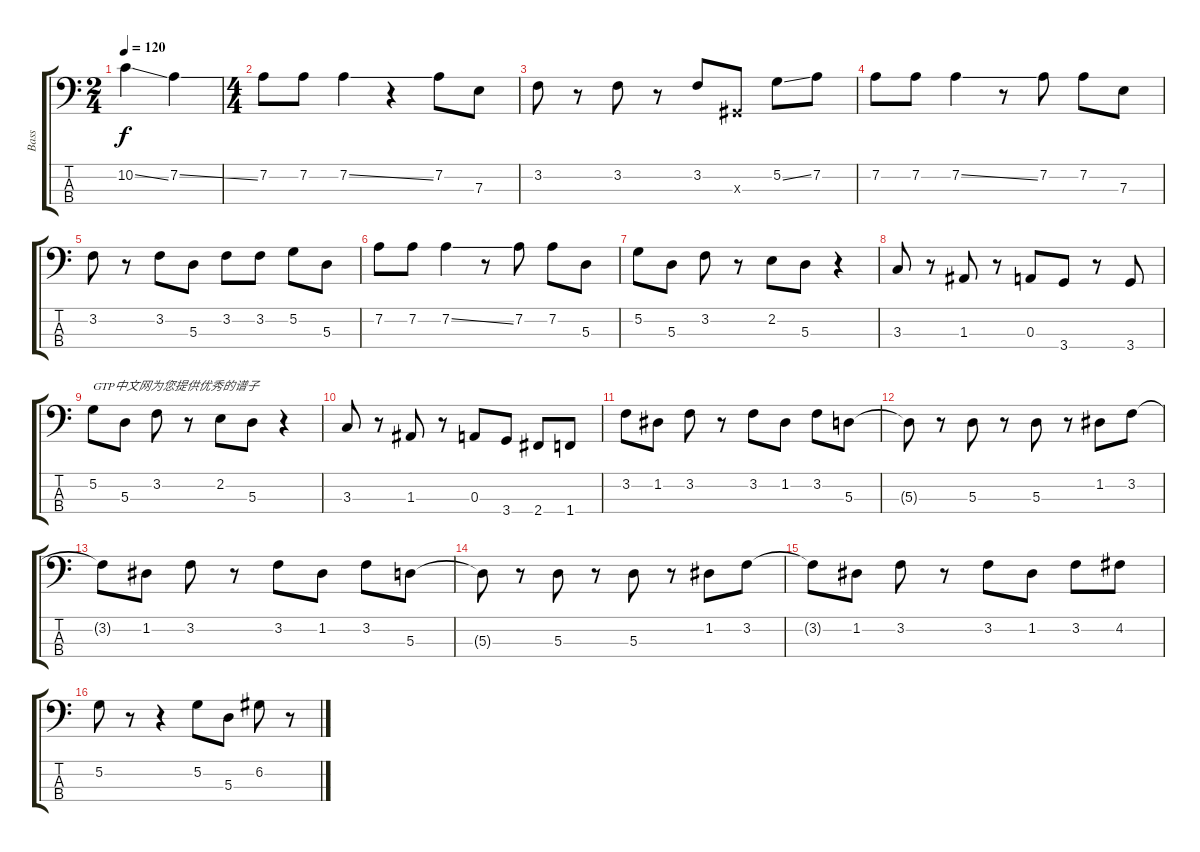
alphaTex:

\track ("Bass" "Bass") {instrument electricbassfinger}
\staff {score tabs}
\tuning (G2 D2 A1 E1) {hide}
\ts (2 4)
\tempo 120
\clef f4
\ks c
10.2{ss}.4{dy f instrument electricbassfinger} 7.2{ss}.4 |
\ts (4 4)
7.2.8 7.2.8 7.2{ss}.4 r.4 7.2.8 7.3.8 |
3.2.8 r.8 3.2.8 r.8 3.2.8 -1.3{x}.8 5.2{ss}.8 7.2.8 |
7.2.8 7.2.8 7.2{ss}.4 r.8 7.2.8 7.2.8 7.3.8 |
3.2.8 r.8 3.2.8 5.3.8 3.2.8 3.2.8 5.2.8 5.3.8 |
7.2.8 7.2.8 7.2{ss}.4 r.8 7.2.8 7.2.8 5.3.8 |
5.2.8 5.3.8 3.2.8 r.8 2.2.8 5.3.8 r.4 |
3.3.8 r.8 1.3.8 r.8 0.3.8 3.4.8 r.8 3.4.8 |
5.2.8{txt "GTP中文网为您提供优秀的谱子"} 5.3.8 3.2.8 r.8 2.2.8 5.3.8 r.4 |
3.3.8 r.8 1.3.8 r.8 0.3.8 3.4.8 2.4.8 1.4.8 |
3.2.8 1.2.8 3.2.8 r.8 3.2.8 1.2.8 3.2.8 5.3.8 |
5.3{t}.8 r.8 5.3.8 r.8 5.3.8 r.8 1.2.8 3.2.8 |
3.2{t}.8 1.2.8 3.2.8 r.8 3.2.8 1.2.8 3.2.8 5.3.8 |
5.3{t}.8 r.8 5.3.8 r.8 5.3.8 r.8 1.2.8 3.2.8 |
3.2{t}.8 1.2.8 3.2.8 r.8 3.2.8 1.2.8 3.2.8 4.2.8 |
5.2.8 r.8 r.4 5.2.8 5.3.8 6.2.8 r.8
